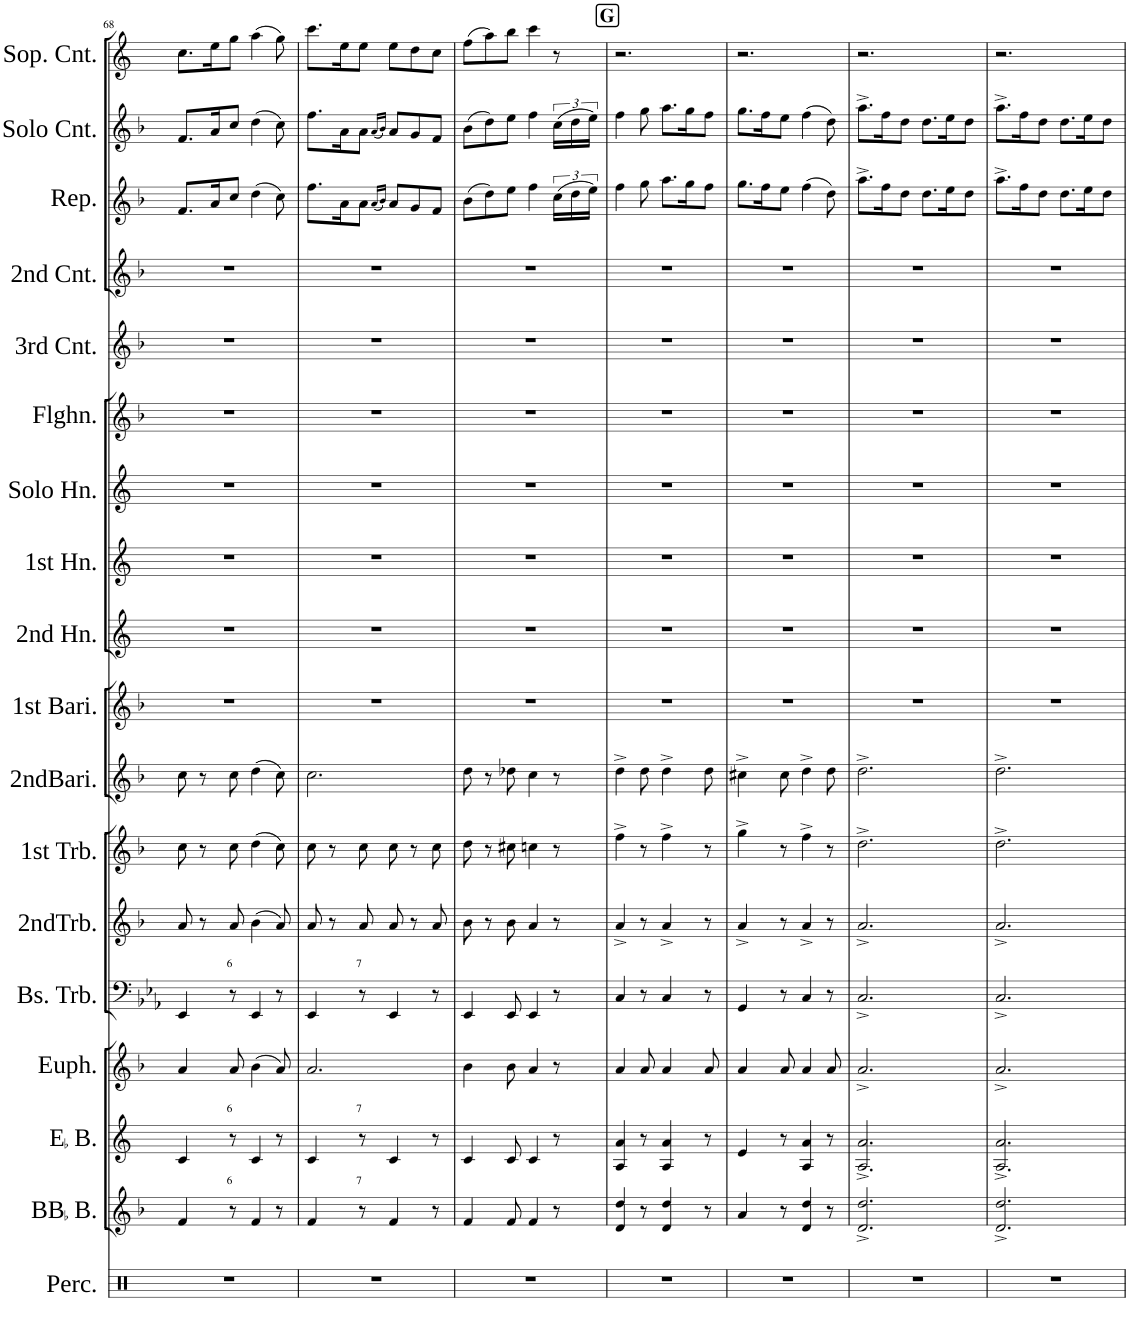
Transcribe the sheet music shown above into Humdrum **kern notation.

**kern	**kern	**kern	**kern	**kern	**kern	**kern	**kern	**kern	**kern	**kern	**kern	**kern	**kern	**kern	**kern	**kern	**kern
*part18	*part17	*part16	*part15	*part14	*part13	*part12	*part11	*part10	*part9	*part8	*part7	*part6	*part5	*part4	*part3	*part2	*part1
*staff18	*staff17	*staff16	*staff15	*staff14	*staff13	*staff12	*staff11	*staff10	*staff9	*staff8	*staff7	*staff6	*staff5	*staff4	*staff3	*staff2	*staff1
*I"Percussion	*I"BBaccidentalFlat Bass	*I"EaccidentalFlat Bass	*I"Euphonium	*I"Bass Trombone	*I"2nd Trombone	*I"1st Trombone	*I"2nd Baritone	*I"1st Baritone	*I"2nd Horn	*I"1st Horn	*I"Solo Horn	*I"Flugel Horn	*I"3rd Cornet	*I"2nd Cornet	*I"Repiano	*I"Solo Cornet	*I"Soprano Cornet
*I'Perc.	*I'BBaccidentalFlat B.	*I'EaccidentalFlat B.	*I'Euph.	*I'Bs. Trb.	*I'2ndTrb.	*I'1st Trb.	*I'2ndBari.	*I'1st Bari.	*I'2nd Hn.	*I'1st Hn.	*I'Solo Hn.	*I'Flghn.	*I'3rd Cnt.	*I'2nd Cnt.	*I'Rep.	*I'Solo Cnt.	*I'Sop. Cnt.
!!LO:PB:g=z
*clefX	*clefG2	*clefG2	*clefG2	*clefF4	*clefG2	*clefG2	*clefG2	*clefG2	*clefG2	*clefG2	*clefG2	*clefG2	*clefG2	*clefG2	*clefG2	*clefG2	*clefG2
*	*Trd15c26	*Trd12c21	*Trd8c14	*	*Trd8c14	*Trd8c14	*Trd8c14	*Trd8c14	*Trd5c9	*Trd5c9	*Trd5c9	*Trd1c2	*Trd1c2	*Trd1c2	*Trd1c2	*Trd1c2	*Trd-2c-3
*k[]	*k[b-]	*k[]	*k[b-]	*k[b-e-a-]	*k[b-]	*k[b-]	*k[b-]	*k[b-]	*k[]	*k[]	*k[]	*k[b-]	*k[b-]	*k[b-]	*k[b-]	*k[b-]	*k[]
*M6/8	*M6/8	*M6/8	*M6/8	*M6/8	*M6/8	*M6/8	*M6/8	*M6/8	*M6/8	*M6/8	*M6/8	*M6/8	*M6/8	*M6/8	*M6/8	*M6/8	*M6/8
=68	=68	=68	=68	=68	=68	=68	=68	=68	=68	=68	=68	=68	=68	=68	=68	=68	=68
2.r	4f/	4c/	4a/	4EE-/	8a/	8cc\	8cc\	2.r	2.r	2.r	2.r	2.r	2.r	2.r	8.f/L	8.f/L	8.cc\L
.	.	.	.	.	8r	8r	8r	.	.	.	.	.	.	.	.	.	.
.	.	.	.	.	.	.	.	.	.	.	.	.	.	.	16a/K	16a/K	16ee\K
!	!	!	!	!LO:TX:a:t=6	!	!	!	!	!	!	!	!	!	!	!	!	!
!	!	!LO:TX:a:t=6	!	!	!	!	!	!	!	!	!	!	!	!	!	!	!
!	!LO:TX:a:t=6	!	!	!	!	!	!	!	!	!	!	!	!	!	!	!	!
.	8r	8r	8a/	8r	8a/	8cc\	8cc\	.	.	.	.	.	.	.	8cc/J	8cc/J	8gg\J
.	4f/	4c/	(4b-\	4EE-/	(4b-\	(4dd\	(4dd\	.	.	.	.	.	.	.	(4dd\	(4dd\	(4aa\
.	8r	8r	8a/)	8r	8a/)	8cc\)	8cc\)	.	.	.	.	.	.	.	8cc\)	8cc\)	8gg\)
=69	=69	=69	=69	=69	=69	=69	=69	=69	=69	=69	=69	=69	=69	=69	=69	=69	=69
2.r	4f/	4c/	2.a/	4EE-/	8a/	8cc\	2.cc\	2.r	2.r	2.r	2.r	2.r	2.r	2.r	8.ff\L	8.ff\L	8.ccc\L
.	.	.	.	.	8r	8r	.	.	.	.	.	.	.	.	.	.	.
.	.	.	.	.	.	.	.	.	.	.	.	.	.	.	16a\K	16a\K	16ee\K
!	!	!	!	!LO:TX:a:t=7	!	!	!	!	!	!	!	!	!	!	!	!	!
!	!	!LO:TX:a:t=7	!	!	!	!	!	!	!	!	!	!	!	!	!	!	!
!	!LO:TX:a:t=7	!	!	!	!	!	!	!	!	!	!	!	!	!	!	!	!
.	8r	8r	.	8r	8a/	8cc\	.	.	.	.	.	.	.	.	8a\J	8a\J	8ee\J
.	.	.	.	.	.	.	.	.	.	.	.	.	.	.	(16qa/LL	(16qa/LL	.
.	.	.	.	.	.	.	.	.	.	.	.	.	.	.	16qb-/JJ)	16qb-/JJ)	.
.	4f/	4c/	.	4EE-/	8a/	8cc\	.	.	.	.	.	.	.	.	8a/L	8a/L	8ee\L
.	.	.	.	.	8r	8r	.	.	.	.	.	.	.	.	8g/	8g/	8dd\
.	8r	8r	.	8r	8a/	8cc\	.	.	.	.	.	.	.	.	8f/J	8f/J	8cc\J
=70	=70	=70	=70	=70	=70	=70	=70	=70	=70	=70	=70	=70	=70	=70	=70	=70	=70
2.r	4f/	4c/	4b-\	4EE-/	8b-\	8dd\	8dd\	2.r	2.r	2.r	2.r	2.r	2.r	2.r	(8b-\L	(8b-\L	(8ff\L
.	.	.	.	.	8r	8r	8r	.	.	.	.	.	.	.	8dd\)	8dd\)	8aa\)
.	8f/	8c/	8b-\	8EE-/	8b-\	8cc#X\	8dd-X\	.	.	.	.	.	.	.	8ee\J	8ee\J	8bb\J
.	4f/	4c/	4a/	4EE-/	4a/	4ccn\	4cc\	.	.	.	.	.	.	.	4ff\	4ff\	4ccc\
.	8r	8r	8r	8r	8r	8r	8r	.	.	.	.	.	.	.	(24cc\LL	(24cc\LL	8r
.	.	.	.	.	.	.	.	.	.	.	.	.	.	.	24dd\	24dd\	.
.	.	.	.	.	.	.	.	.	.	.	.	.	.	.	24ee\JJ)	24ee\JJ)	.
!!LO:REH:place=s1:a:B:cj:fs=14:t=G
=71	=71	=71	=71	=71	=71	=71	=71	=71	=71	=71	=71	=71	=71	=71	=71	=71	=71
*	*^	*^	*	*^	*	*	*	*	*	*	*	*	*	*	*	*	*
2.r	4dd/	4d/	4a/	4A/	4a/	4C/	8ryy	4a^/	4ff^\	4dd^\	2.r	2.r	2.r	2.r	2.r	2.r	2.r	4ff\	4ff\	2.r
*	*	*	*	*	*	*v	*v	*	*	*	*	*	*	*	*	*	*	*	*	*
.	8r	8ryy	8r	8ryy	8a/	8r	8r	8r	8dd\	.	.	.	.	.	.	.	8gg\	8gg\	.
.	4dd/	4d/	4a/	4A/	4a/	4C/	4a^/	4ff^\	4dd^\	.	.	.	.	.	.	.	8.aa\L	8.aa\L	.
.	.	.	.	.	.	.	.	.	.	.	.	.	.	.	.	.	16gg\K	16gg\K	.
*	*	*	*	*	*	*^	*	*	*	*	*	*	*	*	*	*	*	*	*
.	8r	8ryy	8r	8ryy	8a/	8r	8ryy	8r	8r	8dd\	.	.	.	.	.	.	.	8ff\J	8ff\J	.
=72	=72	=72	=72	=72	=72	=72	=72	=72	=72	=72	=72	=72	=72	=72	=72	=72	=72	=72	=72	=72
2.r	4a/	4ryy	4e/	4ryy	4a/	4GG/	8ryy	4a^/	4gg^\	4cc#X^\	2.r	2.r	2.r	2.r	2.r	2.r	2.r	8.gg\L	8.gg\L	2.r
*	*	*	*	*	*	*v	*v	*	*	*	*	*	*	*	*	*	*	*	*	*
.	.	.	.	.	.	.	.	.	.	.	.	.	.	.	.	.	16ff\K	16ff\K	.
.	8r	8ryy	8r	8ryy	8a/	8r	8r	8r	8cc#\	.	.	.	.	.	.	.	8ee\J	8ee\J	.
.	4dd/	4d/	4a/	4A/	4a/	4C/	4a^/	4ff^\	4dd^\	.	.	.	.	.	.	.	(4ff\	(4ff\	.
*	*	*	*	*	*	*^	*	*	*	*	*	*	*	*	*	*	*	*	*
.	8r	8ryy	8r	8ryy	8a/	8r	8ryy	8r	8r	8dd\	.	.	.	.	.	.	.	8dd\)	8dd\)	.
*	*	*	*	*	*	*v	*v	*	*	*	*	*	*	*	*	*	*	*	*	*
=73	=73	=73	=73	=73	=73	=73	=73	=73	=73	=73	=73	=73	=73	=73	=73	=73	=73	=73	=73
2.r	2.dd/	2.d^</	2.a/	2.A^</	2.a^/	2.C^/	2.a^/	2.dd^\	2.dd^\	2.r	2.r	2.r	2.r	2.r	2.r	2.r	8.aa^\L	8.aa^\L	2.r
.	.	.	.	.	.	.	.	.	.	.	.	.	.	.	.	.	16ff\K	16ff\K	.
.	.	.	.	.	.	.	.	.	.	.	.	.	.	.	.	.	8dd\J	8dd\J	.
.	.	.	.	.	.	.	.	.	.	.	.	.	.	.	.	.	8.dd\L	8.dd\L	.
.	.	.	.	.	.	.	.	.	.	.	.	.	.	.	.	.	16ee\K	16ee\K	.
.	.	.	.	.	.	.	.	.	.	.	.	.	.	.	.	.	8dd\J	8dd\J	.
=74	=74	=74	=74	=74	=74	=74	=74	=74	=74	=74	=74	=74	=74	=74	=74	=74	=74	=74	=74
2.r	2.dd/	2.d^</	2.a/	2.A^</	2.a^/	2.C^/	2.a^/	2.dd^\	2.dd^\	2.r	2.r	2.r	2.r	2.r	2.r	2.r	8.aa^\L	8.aa^\L	2.r
.	.	.	.	.	.	.	.	.	.	.	.	.	.	.	.	.	16ff\K	16ff\K	.
.	.	.	.	.	.	.	.	.	.	.	.	.	.	.	.	.	8dd\J	8dd\J	.
.	.	.	.	.	.	.	.	.	.	.	.	.	.	.	.	.	8.dd\L	8.dd\L	.
.	.	.	.	.	.	.	.	.	.	.	.	.	.	.	.	.	16ee\K	16ee\K	.
.	.	.	.	.	.	.	.	.	.	.	.	.	.	.	.	.	8dd\J	8dd\J	.
*	*v	*v	*	*	*	*	*	*	*	*	*	*	*	*	*	*	*	*	*
*	*	*v	*v	*	*	*	*	*	*	*	*	*	*	*	*	*	*	*
=	=	=	=	=	=	=	=	=	=	=	=	=	=	=	=	=	=
*-	*-	*-	*-	*-	*-	*-	*-	*-	*-	*-	*-	*-	*-	*-	*-	*-	*-
